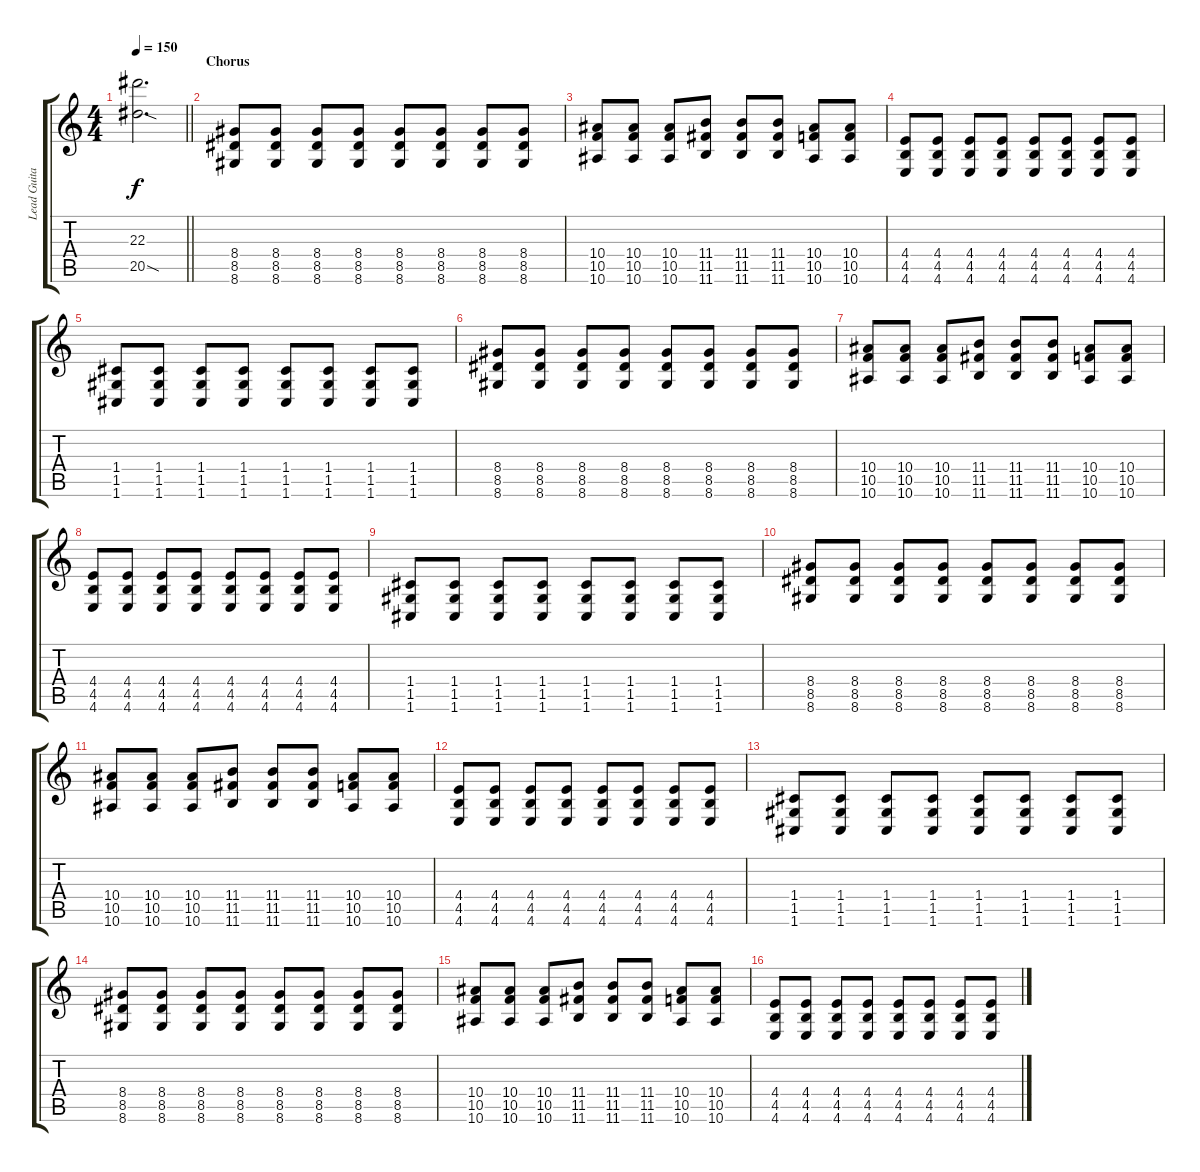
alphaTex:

\track ("Lead Guitar" "Lead Guita") {instrument overdrivenguitar}
\staff {score tabs}
\tuning (D4 A3 F3 C3 G2 C2) {hide}
\ts (4 4)
\tempo 150
\clef g2
\barLineRight lightlight
\ks c
(22.3 20.5{sod}).2{d dy f} |
\section ("" "Chorus")
(8.4 8.5 8.6).8 (8.4 8.5 8.6).8 (8.4 8.5 8.6).8 (8.4 8.5 8.6).8 (8.4 8.5 8.6).8 (8.4 8.5 8.6).8 (8.4 8.5 8.6).8 (8.4 8.5 8.6).8 |
(10.4 10.5 10.6).8 (10.4 10.5 10.6).8 (10.4 10.5 10.6).8 (11.4 11.5 11.6).8 (11.4 11.5 11.6).8 (11.4 11.5 11.6).8 (10.4 10.5 10.6).8 (10.4 10.5 10.6).8 |
(4.4 4.5 4.6).8 (4.4 4.5 4.6).8 (4.4 4.5 4.6).8 (4.4 4.5 4.6).8 (4.4 4.5 4.6).8 (4.4 4.5 4.6).8 (4.4 4.5 4.6).8 (4.4 4.5 4.6).8 |
(1.4 1.5 1.6).8 (1.4 1.5 1.6).8 (1.4 1.5 1.6).8 (1.4 1.5 1.6).8 (1.4 1.5 1.6).8 (1.4 1.5 1.6).8 (1.4 1.5 1.6).8 (1.4 1.5 1.6).8 |
(8.4 8.5 8.6).8 (8.4 8.5 8.6).8 (8.4 8.5 8.6).8 (8.4 8.5 8.6).8 (8.4 8.5 8.6).8 (8.4 8.5 8.6).8 (8.4 8.5 8.6).8 (8.4 8.5 8.6).8 |
(10.4 10.5 10.6).8 (10.4 10.5 10.6).8 (10.4 10.5 10.6).8 (11.4 11.5 11.6).8 (11.4 11.5 11.6).8 (11.4 11.5 11.6).8 (10.4 10.5 10.6).8 (10.4 10.5 10.6).8 |
(4.4 4.5 4.6).8 (4.4 4.5 4.6).8 (4.4 4.5 4.6).8 (4.4 4.5 4.6).8 (4.4 4.5 4.6).8 (4.4 4.5 4.6).8 (4.4 4.5 4.6).8 (4.4 4.5 4.6).8 |
(1.4 1.5 1.6).8 (1.4 1.5 1.6).8 (1.4 1.5 1.6).8 (1.4 1.5 1.6).8 (1.4 1.5 1.6).8 (1.4 1.5 1.6).8 (1.4 1.5 1.6).8 (1.4 1.5 1.6).8 |
(8.4 8.5 8.6).8 (8.4 8.5 8.6).8 (8.4 8.5 8.6).8 (8.4 8.5 8.6).8 (8.4 8.5 8.6).8 (8.4 8.5 8.6).8 (8.4 8.5 8.6).8 (8.4 8.5 8.6).8 |
(10.4 10.5 10.6).8 (10.4 10.5 10.6).8 (10.4 10.5 10.6).8 (11.4 11.5 11.6).8 (11.4 11.5 11.6).8 (11.4 11.5 11.6).8 (10.4 10.5 10.6).8 (10.4 10.5 10.6).8 |
(4.4 4.5 4.6).8 (4.4 4.5 4.6).8 (4.4 4.5 4.6).8 (4.4 4.5 4.6).8 (4.4 4.5 4.6).8 (4.4 4.5 4.6).8 (4.4 4.5 4.6).8 (4.4 4.5 4.6).8 |
(1.4 1.5 1.6).8 (1.4 1.5 1.6).8 (1.4 1.5 1.6).8 (1.4 1.5 1.6).8 (1.4 1.5 1.6).8 (1.4 1.5 1.6).8 (1.4 1.5 1.6).8 (1.4 1.5 1.6).8 |
(8.4 8.5 8.6).8 (8.4 8.5 8.6).8 (8.4 8.5 8.6).8 (8.4 8.5 8.6).8 (8.4 8.5 8.6).8 (8.4 8.5 8.6).8 (8.4 8.5 8.6).8 (8.4 8.5 8.6).8 |
(10.4 10.5 10.6).8 (10.4 10.5 10.6).8 (10.4 10.5 10.6).8 (11.4 11.5 11.6).8 (11.4 11.5 11.6).8 (11.4 11.5 11.6).8 (10.4 10.5 10.6).8 (10.4 10.5 10.6).8 |
(4.4 4.5 4.6).8 (4.4 4.5 4.6).8 (4.4 4.5 4.6).8 (4.4 4.5 4.6).8 (4.4 4.5 4.6).8 (4.4 4.5 4.6).8 (4.4 4.5 4.6).8 (4.4 4.5 4.6).8
